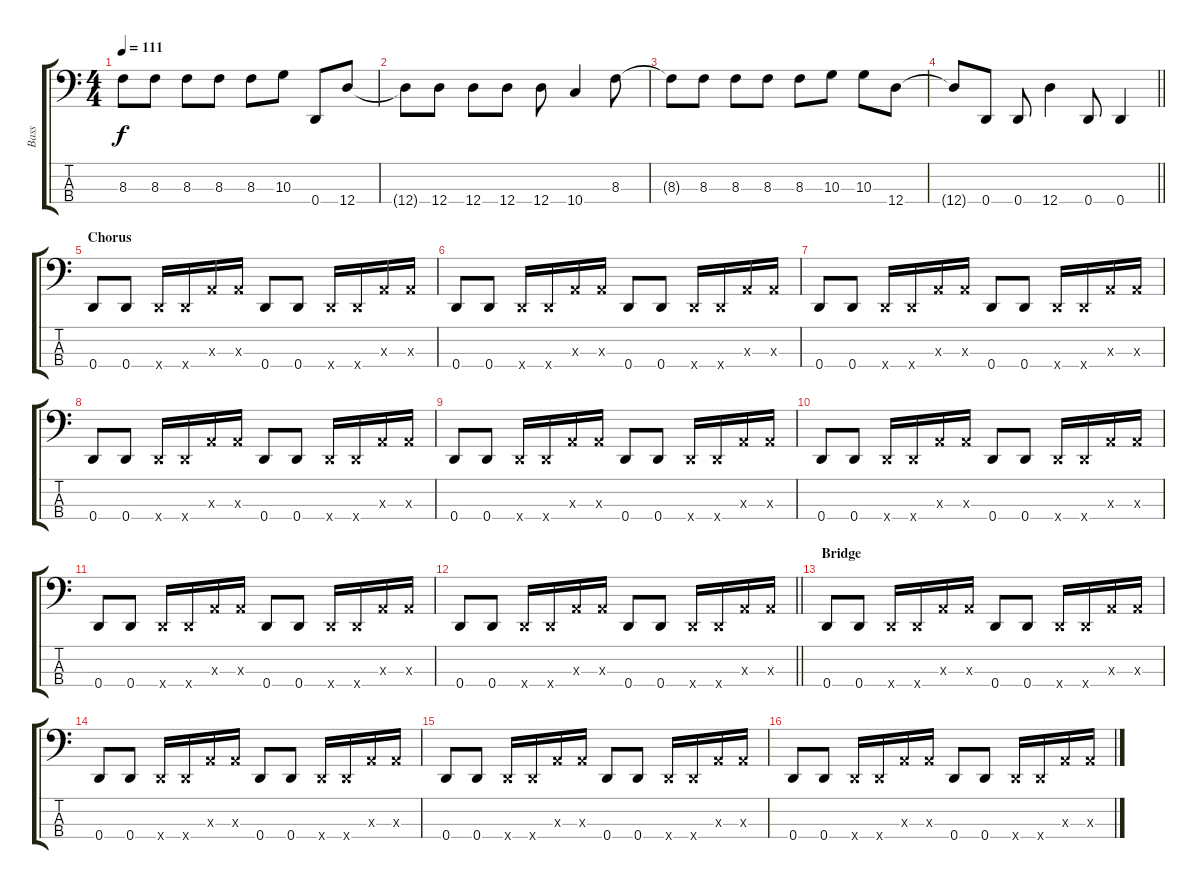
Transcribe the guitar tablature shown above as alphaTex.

\track ("Bass" "Bass") {instrument electricbasspick}
\staff {score tabs}
\tuning (G2 D2 A1 D1) {hide}
\ts (4 4)
\tempo 111
\clef f4
\ks c
8.3.8{dy f} 8.3.8 8.3.8 8.3.8 8.3.8 10.3.8 0.4.8 12.4.8 |
12.4{t}.8 12.4.8 12.4.8 12.4.8 12.4.8 10.4.4 8.3.8 |
8.3{t}.8 8.3.8 8.3.8 8.3.8 8.3.8 10.3.8 10.3.8 12.4.8 |
\barLineRight lightlight
12.4{t}.8 0.4.8 0.4.8 12.4.4 0.4.8 0.4.4 |
\section ("" "Chorus")
0.4.8 0.4.8 0.4{x}.16 0.4{x}.16 0.3{x}.16 0.3{x}.16 0.4.8 0.4.8 0.4{x}.16 0.4{x}.16 0.3{x}.16 0.3{x}.16 |
0.4.8 0.4.8 0.4{x}.16 0.4{x}.16 0.3{x}.16 0.3{x}.16 0.4.8 0.4.8 0.4{x}.16 0.4{x}.16 0.3{x}.16 0.3{x}.16 |
0.4.8 0.4.8 0.4{x}.16 0.4{x}.16 0.3{x}.16 0.3{x}.16 0.4.8 0.4.8 0.4{x}.16 0.4{x}.16 0.3{x}.16 0.3{x}.16 |
0.4.8 0.4.8 0.4{x}.16 0.4{x}.16 0.3{x}.16 0.3{x}.16 0.4.8 0.4.8 0.4{x}.16 0.4{x}.16 0.3{x}.16 0.3{x}.16 |
0.4.8 0.4.8 0.4{x}.16 0.4{x}.16 0.3{x}.16 0.3{x}.16 0.4.8 0.4.8 0.4{x}.16 0.4{x}.16 0.3{x}.16 0.3{x}.16 |
0.4.8 0.4.8 0.4{x}.16 0.4{x}.16 0.3{x}.16 0.3{x}.16 0.4.8 0.4.8 0.4{x}.16 0.4{x}.16 0.3{x}.16 0.3{x}.16 |
0.4.8 0.4.8 0.4{x}.16 0.4{x}.16 0.3{x}.16 0.3{x}.16 0.4.8 0.4.8 0.4{x}.16 0.4{x}.16 0.3{x}.16 0.3{x}.16 |
\barLineRight lightlight
0.4.8 0.4.8 0.4{x}.16 0.4{x}.16 0.3{x}.16 0.3{x}.16 0.4.8 0.4.8 0.4{x}.16 0.4{x}.16 0.3{x}.16 0.3{x}.16 |
\section ("" "Bridge")
0.4.8 0.4.8 0.4{x}.16 0.4{x}.16 0.3{x}.16 0.3{x}.16 0.4.8 0.4.8 0.4{x}.16 0.4{x}.16 0.3{x}.16 0.3{x}.16 |
0.4.8 0.4.8 0.4{x}.16 0.4{x}.16 0.3{x}.16 0.3{x}.16 0.4.8 0.4.8 0.4{x}.16 0.4{x}.16 0.3{x}.16 0.3{x}.16 |
0.4.8 0.4.8 0.4{x}.16 0.4{x}.16 0.3{x}.16 0.3{x}.16 0.4.8 0.4.8 0.4{x}.16 0.4{x}.16 0.3{x}.16 0.3{x}.16 |
0.4.8 0.4.8 0.4{x}.16 0.4{x}.16 0.3{x}.16 0.3{x}.16 0.4.8 0.4.8 0.4{x}.16 0.4{x}.16 0.3{x}.16 0.3{x}.16
